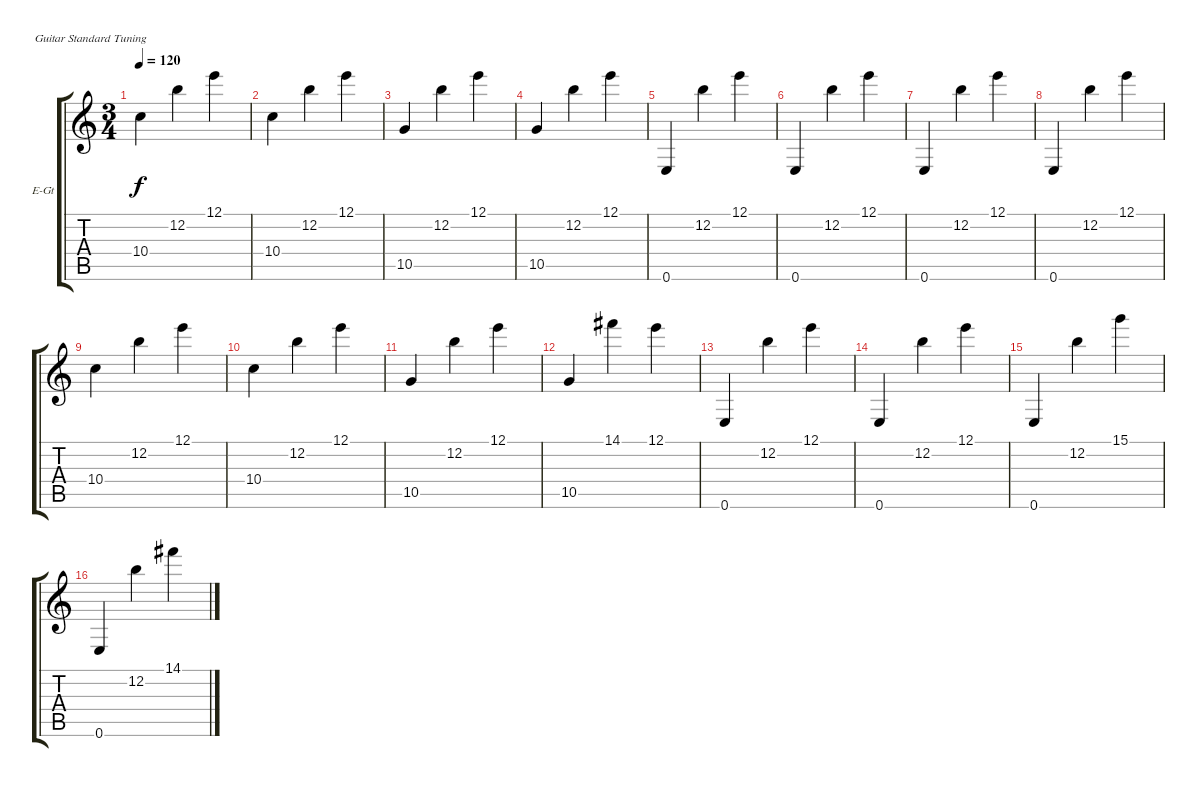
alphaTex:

\bracketExtendMode groupsimilarinstruments
\firstSystemTrackNameOrientation horizontal
\otherSystemsTrackNameOrientation horizontal
\track ("Piste 1" "E-Gt") {instrument electricguitarclean}
\staff {score tabs}
\tuning (E4 B3 G3 D3 A2 E2)
\ts (3 4)
\tempo 120
\clef g2
\ks c
10.4.4{dy f} 12.2.4 12.1.4 |
10.4.4 12.2.4 12.1.4 |
10.5.4 12.2.4 12.1.4 |
10.5.4 12.2.4 12.1.4 |
0.6.4 12.2.4 12.1.4 |
0.6.4 12.2.4 12.1.4 |
0.6.4 12.2.4 12.1.4 |
0.6.4 12.2.4 12.1.4 |
10.4.4 12.2.4 12.1.4 |
10.4.4 12.2.4 12.1.4 |
10.5.4 12.2.4 12.1.4 |
10.5.4 14.1.4 12.1.4 |
0.6.4 12.2.4 12.1.4 |
0.6.4 12.2.4 12.1.4 |
0.6.4 12.2.4 15.1.4 |
0.6.4 12.2.4 14.1.4
